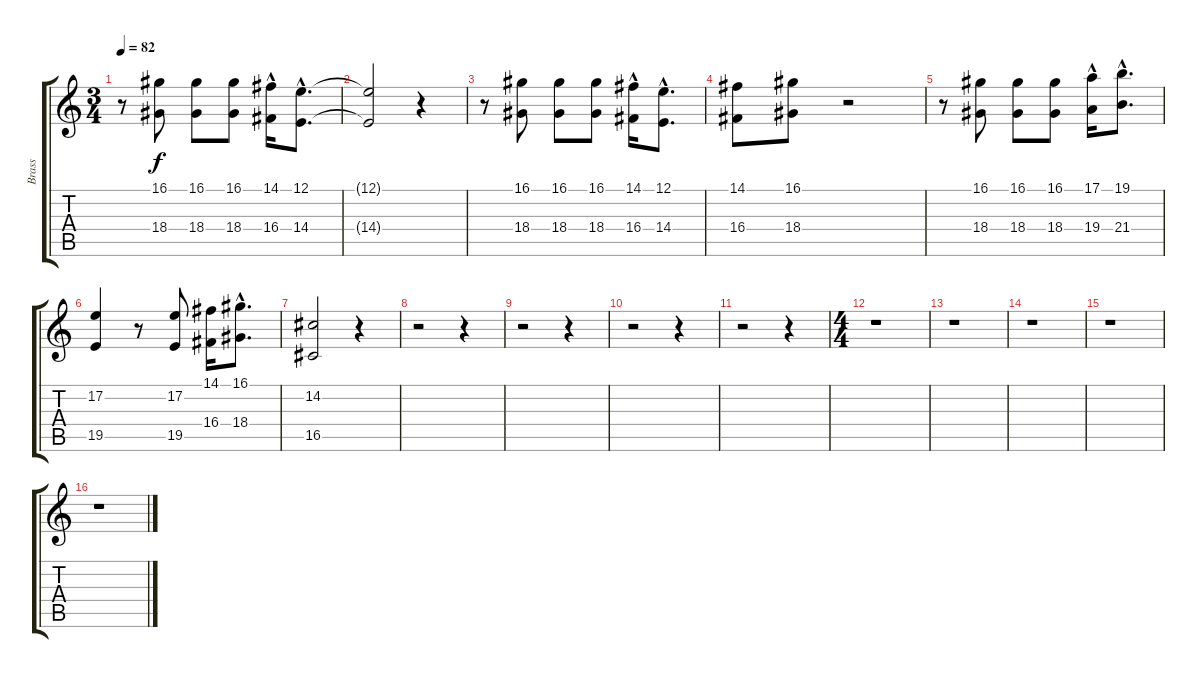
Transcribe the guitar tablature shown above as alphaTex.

\track ("Brass" "Brass") {instrument brasssection}
\staff {score tabs}
\tuning (E4 B3 G3 D3 A2 E2) {hide}
\ts (3 4)
\tempo 82
\clef g2
\ks c
r.8{dy f} (16.1 18.4).8 (16.1 18.4).8 (16.1 18.4).8 (14.1{hac} 16.4{hac}).16 (12.1{hac} 14.4{hac}).8{d} |
(12.1{t} 14.4{t}).2 r.4 |
r.8 (16.1 18.4).8 (16.1 18.4).8 (16.1 18.4).8 (14.1{hac} 16.4{hac}).16 (12.1{hac} 14.4{hac}).8{d} |
(14.1 16.4).8 (16.1 18.4).8 r.2 |
r.8 (16.1 18.4).8 (16.1 18.4).8 (16.1 18.4).8 (17.1{hac} 19.4{hac}).16 (19.1{hac} 21.4{hac}).8{d} |
(17.2 19.5).4 r.8 (17.2 19.5).8 (14.1 16.4).16 (16.1{hac} 18.4{hac}).8{d} |
(14.2 16.5).2 r.4 |
r.2 r.4 |
r.2 r.4 |
r.2 r.4 |
r.2 r.4 |
\ts (4 4)
r.1 |
r.1 |
r.1 |
r.1 |
r.1
